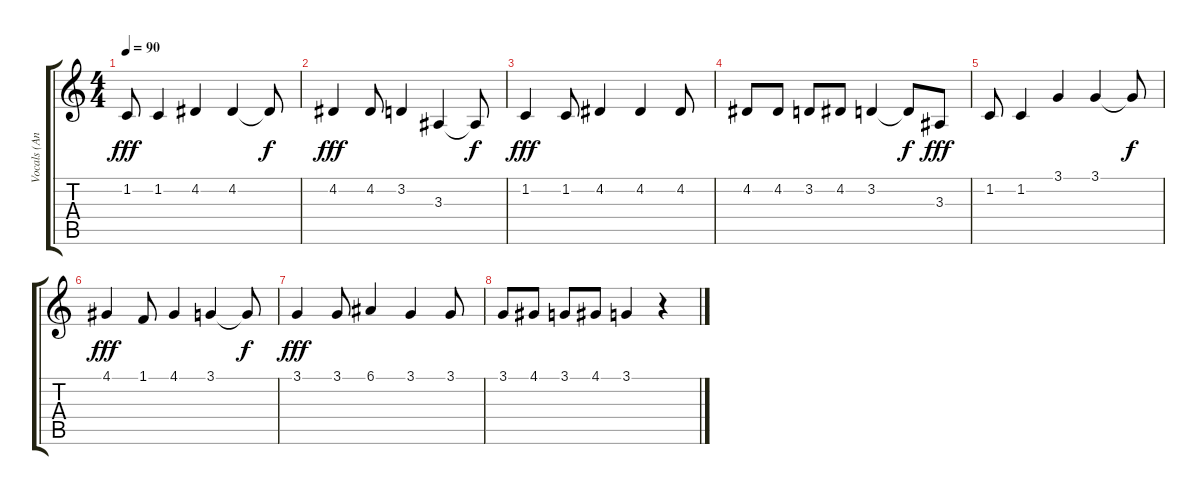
\track ("Vocals (Anna)" "Vocals (An") {instrument clarinet}
\staff {score tabs}
\tuning (E4 B3 G3 D3 A2 E2) {hide}
\ts (4 4)
\tempo 90
\clef g2
\ks c
1.2.8{dy fff} 1.2.4 4.2.4 4.2.4 4.2{t}.8{dy f} |
4.2.4{dy fff} 4.2.8 3.2.4 3.3.4 3.3{t}.8{dy f} |
1.2.4{dy fff} 1.2.8 4.2.4 4.2.4 4.2.8 |
4.2.8 4.2.8 3.2.8 4.2.8 3.2.4 3.2{t}.8{dy f} 3.3.8{dy fff} |
1.2.8 1.2.4 3.1.4 3.1.4 3.1{t}.8{dy f} |
4.1.4{dy fff} 1.1.8 4.1.4 3.1.4 3.1{t}.8{dy f} |
3.1.4{dy fff} 3.1.8 6.1.4 3.1.4 3.1.8 |
3.1.8 4.1.8 3.1.8 4.1.8 3.1.4 r.4
